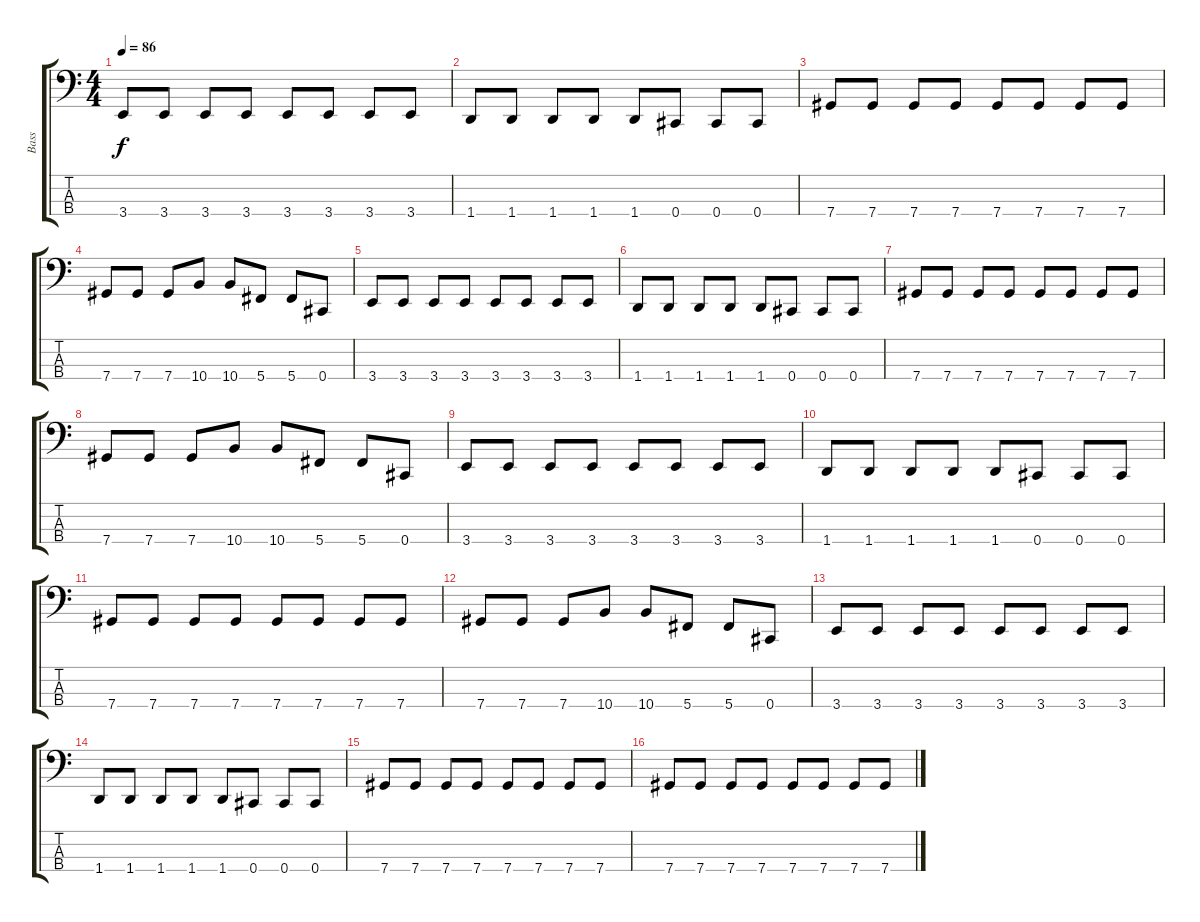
\track ("Bass" "Bass") {instrument electricbassfinger}
\staff {score tabs}
\tuning (Gb2 Db2 Ab1 Db1) {hide}
\ts (4 4)
\tempo 86
\clef f4
\ks c
3.4.8{dy f} 3.4.8 3.4.8 3.4.8 3.4.8 3.4.8 3.4.8 3.4.8 |
1.4.8 1.4.8 1.4.8 1.4.8 1.4.8 0.4.8 0.4.8 0.4.8 |
7.4.8 7.4.8 7.4.8 7.4.8 7.4.8 7.4.8 7.4.8 7.4.8 |
7.4.8 7.4.8 7.4.8 10.4.8 10.4.8 5.4.8 5.4.8 0.4.8 |
3.4.8 3.4.8 3.4.8 3.4.8 3.4.8 3.4.8 3.4.8 3.4.8 |
1.4.8 1.4.8 1.4.8 1.4.8 1.4.8 0.4.8 0.4.8 0.4.8 |
7.4.8 7.4.8 7.4.8 7.4.8 7.4.8 7.4.8 7.4.8 7.4.8 |
7.4.8 7.4.8 7.4.8 10.4.8 10.4.8 5.4.8 5.4.8 0.4.8 |
3.4.8 3.4.8 3.4.8 3.4.8 3.4.8 3.4.8 3.4.8 3.4.8 |
1.4.8 1.4.8 1.4.8 1.4.8 1.4.8 0.4.8 0.4.8 0.4.8 |
7.4.8 7.4.8 7.4.8 7.4.8 7.4.8 7.4.8 7.4.8 7.4.8 |
7.4.8 7.4.8 7.4.8 10.4.8 10.4.8 5.4.8 5.4.8 0.4.8 |
3.4.8 3.4.8 3.4.8 3.4.8 3.4.8 3.4.8 3.4.8 3.4.8 |
1.4.8 1.4.8 1.4.8 1.4.8 1.4.8 0.4.8 0.4.8 0.4.8 |
7.4.8 7.4.8 7.4.8 7.4.8 7.4.8 7.4.8 7.4.8 7.4.8 |
7.4.8 7.4.8 7.4.8 7.4.8 7.4.8 7.4.8 7.4.8 7.4.8
